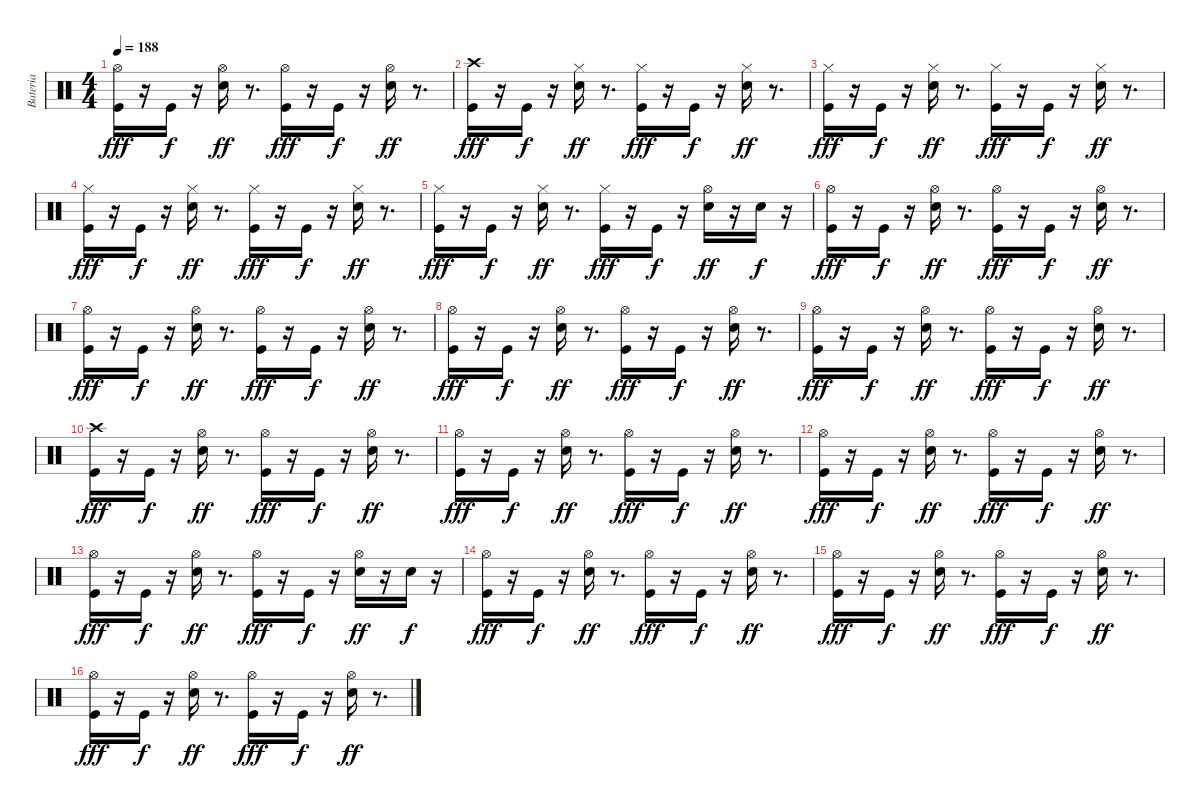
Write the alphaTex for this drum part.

\track ("Bateria" "Bateria") {instrument percussion}
\staff {score}
\articulation defaults
\ts (4 4)
\tempo 188
\clef neutral
\ks c
("Hi-Hat (open)" "Kick (hit)").16{dy fff} r.16 "Kick (hit)".16{dy f} r.16 ("Hi-Hat (open)" "Electric Snare (hit)").16{dy ff} r.8{d} ("Hi-Hat (open)" "Kick (hit)").16{dy fff} r.16 "Kick (hit)".16{dy f} r.16 ("Electric Snare (hit)" "Hi-Hat (open)").16{dy ff} r.8{d} |
("Crash high (hit)" "Kick (hit)").16{dy fff} r.16 "Kick (hit)".16{dy f} r.16 ("Electric Snare (hit)" "Hi-Hat (closed)").16{dy ff} r.8{d} ("Hi-Hat (closed)" "Kick (hit)").16{dy fff} r.16 "Kick (hit)".16{dy f} r.16 ("Electric Snare (hit)" "Hi-Hat (closed)").16{dy ff} r.8{d} |
("Hi-Hat (closed)" "Kick (hit)").16{dy fff} r.16 "Kick (hit)".16{dy f} r.16 ("Electric Snare (hit)" "Hi-Hat (closed)").16{dy ff} r.8{d} ("Hi-Hat (closed)" "Kick (hit)").16{dy fff} r.16 "Kick (hit)".16{dy f} r.16 ("Electric Snare (hit)" "Hi-Hat (closed)").16{dy ff} r.8{d} |
("Hi-Hat (closed)" "Kick (hit)").16{dy fff} r.16 "Kick (hit)".16{dy f} r.16 ("Electric Snare (hit)" "Hi-Hat (closed)").16{dy ff} r.8{d} ("Hi-Hat (closed)" "Kick (hit)").16{dy fff} r.16 "Kick (hit)".16{dy f} r.16 ("Electric Snare (hit)" "Hi-Hat (closed)").16{dy ff} r.8{d} |
("Hi-Hat (closed)" "Kick (hit)").16{dy fff} r.16 "Kick (hit)".16{dy f} r.16 ("Electric Snare (hit)" "Hi-Hat (closed)").16{dy ff} r.8{d} ("Hi-Hat (closed)" "Kick (hit)").16{dy fff} r.16 "Kick (hit)".16{dy f} r.16 ("Electric Snare (hit)" "Hi-Hat (open)").16{dy ff} r.16 "Electric Snare (hit)".16{dy f} r.16 |
("Hi-Hat (open)" "Kick (hit)").16{dy fff} r.16 "Kick (hit)".16{dy f} r.16 ("Hi-Hat (open)" "Electric Snare (hit)").16{dy ff} r.8{d} ("Hi-Hat (open)" "Kick (hit)").16{dy fff} r.16 "Kick (hit)".16{dy f} r.16 ("Hi-Hat (open)" "Electric Snare (hit)").16{dy ff} r.8{d} |
("Hi-Hat (open)" "Kick (hit)").16{dy fff} r.16 "Kick (hit)".16{dy f} r.16 ("Hi-Hat (open)" "Electric Snare (hit)").16{dy ff} r.8{d} ("Hi-Hat (open)" "Kick (hit)").16{dy fff} r.16 "Kick (hit)".16{dy f} r.16 ("Hi-Hat (open)" "Electric Snare (hit)").16{dy ff} r.8{d} |
("Hi-Hat (open)" "Kick (hit)").16{dy fff} r.16 "Kick (hit)".16{dy f} r.16 ("Hi-Hat (open)" "Electric Snare (hit)").16{dy ff} r.8{d} ("Hi-Hat (open)" "Kick (hit)").16{dy fff} r.16 "Kick (hit)".16{dy f} r.16 ("Hi-Hat (open)" "Electric Snare (hit)").16{dy ff} r.8{d} |
("Hi-Hat (open)" "Kick (hit)").16{dy fff} r.16 "Kick (hit)".16{dy f} r.16 ("Hi-Hat (open)" "Electric Snare (hit)").16{dy ff} r.8{d} ("Hi-Hat (open)" "Kick (hit)").16{dy fff} r.16 "Kick (hit)".16{dy f} r.16 ("Electric Snare (hit)" "Hi-Hat (open)").16{dy ff} r.8{d} |
("Crash high (hit)" "Kick (hit)").16{dy fff} r.16 "Kick (hit)".16{dy f} r.16 ("Hi-Hat (open)" "Electric Snare (hit)").16{dy ff} r.8{d} ("Hi-Hat (open)" "Kick (hit)").16{dy fff} r.16 "Kick (hit)".16{dy f} r.16 ("Hi-Hat (open)" "Electric Snare (hit)").16{dy ff} r.8{d} |
("Hi-Hat (open)" "Kick (hit)").16{dy fff} r.16 "Kick (hit)".16{dy f} r.16 ("Hi-Hat (open)" "Electric Snare (hit)").16{dy ff} r.8{d} ("Hi-Hat (open)" "Kick (hit)").16{dy fff} r.16 "Kick (hit)".16{dy f} r.16 ("Hi-Hat (open)" "Electric Snare (hit)").16{dy ff} r.8{d} |
("Hi-Hat (open)" "Kick (hit)").16{dy fff} r.16 "Kick (hit)".16{dy f} r.16 ("Hi-Hat (open)" "Electric Snare (hit)").16{dy ff} r.8{d} ("Hi-Hat (open)" "Kick (hit)").16{dy fff} r.16 "Kick (hit)".16{dy f} r.16 ("Hi-Hat (open)" "Electric Snare (hit)").16{dy ff} r.8{d} |
("Hi-Hat (open)" "Kick (hit)").16{dy fff} r.16 "Kick (hit)".16{dy f} r.16 ("Hi-Hat (open)" "Electric Snare (hit)").16{dy ff} r.8{d} ("Hi-Hat (open)" "Kick (hit)").16{dy fff} r.16 "Kick (hit)".16{dy f} r.16 ("Electric Snare (hit)" "Hi-Hat (open)").16{dy ff} r.16 "Electric Snare (hit)".16{dy f} r.16 |
("Hi-Hat (open)" "Kick (hit)").16{dy fff} r.16 "Kick (hit)".16{dy f} r.16 ("Hi-Hat (open)" "Electric Snare (hit)").16{dy ff} r.8{d} ("Hi-Hat (open)" "Kick (hit)").16{dy fff} r.16 "Kick (hit)".16{dy f} r.16 ("Hi-Hat (open)" "Electric Snare (hit)").16{dy ff} r.8{d} |
("Hi-Hat (open)" "Kick (hit)").16{dy fff} r.16 "Kick (hit)".16{dy f} r.16 ("Hi-Hat (open)" "Electric Snare (hit)").16{dy ff} r.8{d} ("Hi-Hat (open)" "Kick (hit)").16{dy fff} r.16 "Kick (hit)".16{dy f} r.16 ("Hi-Hat (open)" "Electric Snare (hit)").16{dy ff} r.8{d} |
("Hi-Hat (open)" "Kick (hit)").16{dy fff} r.16 "Kick (hit)".16{dy f} r.16 ("Hi-Hat (open)" "Electric Snare (hit)").16{dy ff} r.8{d} ("Hi-Hat (open)" "Kick (hit)").16{dy fff} r.16 "Kick (hit)".16{dy f} r.16 ("Hi-Hat (open)" "Electric Snare (hit)").16{dy ff} r.8{d}
